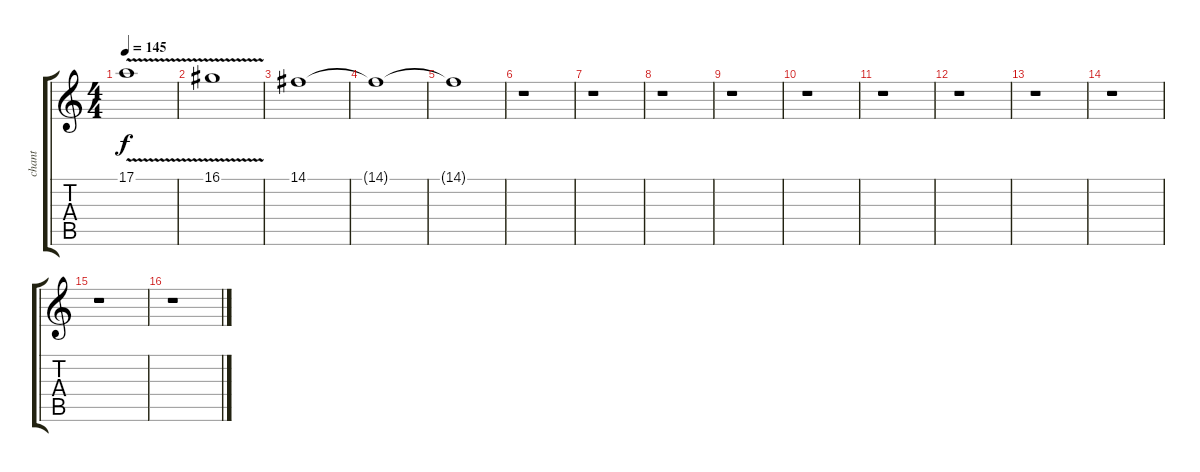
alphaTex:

\track ("chant" "chant") {instrument synthvoice}
\staff {score tabs}
\tuning (E4 B3 G3 D3 A2 E2) {hide}
\ts (4 4)
\tempo 145
\clef g2
\ks c
17.1{v}.1{dy f} |
16.1{v}.1 |
14.1.1 |
14.1{t}.1 |
14.1{t}.1 |
r.1 |
r.1 |
r.1 |
r.1 |
r.1 |
r.1 |
r.1 |
r.1 |
r.1 |
r.1 |
r.1
